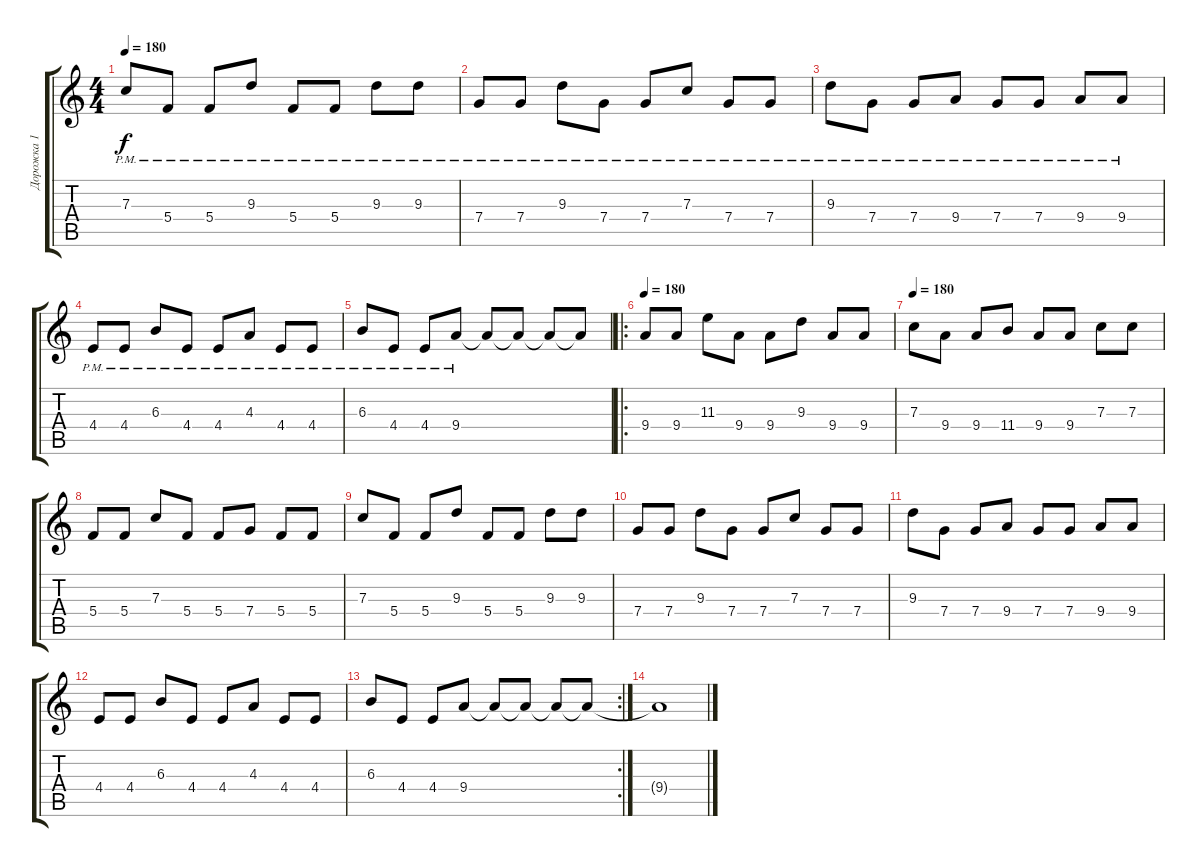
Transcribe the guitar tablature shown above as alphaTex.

\track ("Дорожка 1" "Дорожка 1") {instrument overdrivenguitar}
\staff {score tabs}
\tuning (D4 A3 F3 C3 G2 D2) {hide}
\ts (4 4)
\tempo 180
\clef g2
\ks c
7.3{pm}.8{dy f} 5.4{pm}.8 5.4{pm}.8 9.3{pm}.8 5.4{pm}.8 5.4{pm}.8 9.3{pm}.8 9.3{pm}.8 |
7.4{pm}.8 7.4{pm}.8 9.3{pm}.8 7.4{pm}.8 7.4{pm}.8 7.3{pm}.8 7.4{pm}.8 7.4{pm}.8 |
9.3{pm}.8 7.4{pm}.8 7.4{pm}.8 9.4{pm}.8 7.4{pm}.8 7.4{pm}.8 9.4{pm}.8 9.4{pm}.8 |
4.4{pm}.8 4.4{pm}.8 6.3{pm}.8 4.4{pm}.8 4.4{pm}.8 4.3{pm}.8 4.4{pm}.8 4.4{pm}.8 |
6.3{pm}.8 4.4{pm}.8 4.4{pm}.8 9.4{pm}.8 9.4{t}.8 9.4{t}.8 9.4{t}.8 9.4{t}.8 |
\ro
\tempo 180
9.4.8 9.4.8 11.3.8 9.4.8 9.4.8 9.3.8 9.4.8 9.4.8 |
\tempo 180
7.3.8 9.4.8 9.4.8 11.4.8 9.4.8 9.4.8 7.3.8 7.3.8 |
5.4.8 5.4.8 7.3.8 5.4.8 5.4.8 7.4.8 5.4.8 5.4.8 |
7.3.8 5.4.8 5.4.8 9.3.8 5.4.8 5.4.8 9.3.8 9.3.8 |
7.4.8 7.4.8 9.3.8 7.4.8 7.4.8 7.3.8 7.4.8 7.4.8 |
9.3.8 7.4.8 7.4.8 9.4.8 7.4.8 7.4.8 9.4.8 9.4.8 |
4.4.8 4.4.8 6.3.8 4.4.8 4.4.8 4.3.8 4.4.8 4.4.8 |
\rc 2
6.3.8 4.4.8 4.4.8 9.4.8 9.4{t}.8 9.4{t}.8 9.4{t}.8 9.4{t}.8 |
9.4{t}.1
